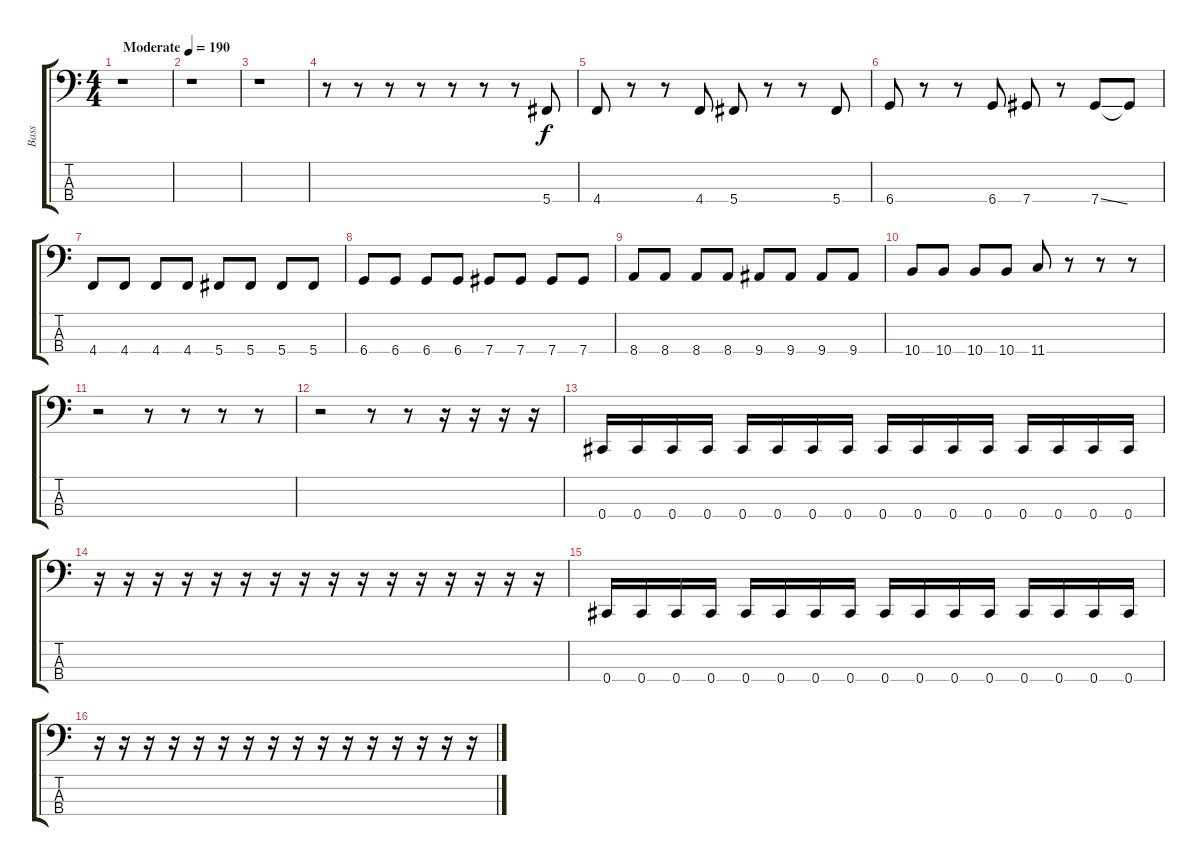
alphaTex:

\track ("Bass" "Bass") {instrument electricbassfinger}
\staff {score tabs}
\tuning (Gb2 Db2 Ab1 Db1) {hide}
\ts (4 4)
\tempo (190 "Moderate")
\clef f4
\ks c
r.1{dy f instrument electricbassfinger} |
r.1 |
r.1 |
r.8 r.8 r.8 r.8 r.8 r.8 r.8 5.4.8 |
4.4.8 r.8 r.8 4.4.8 5.4.8 r.8 r.8 5.4.8 |
6.4.8 r.8 r.8 6.4.8 7.4.8 r.8 7.4{ss}.8 7.4{t}.8 |
4.4.8 4.4.8 4.4.8 4.4.8 5.4.8 5.4.8 5.4.8 5.4.8 |
6.4.8 6.4.8 6.4.8 6.4.8 7.4.8 7.4.8 7.4.8 7.4.8 |
8.4.8 8.4.8 8.4.8 8.4.8 9.4.8 9.4.8 9.4.8 9.4.8 |
10.4.8 10.4.8 10.4.8 10.4.8 11.4.8 r.8 r.8 r.8 |
r.2 r.8 r.8 r.8 r.8 |
r.2 r.8 r.8 r.16 r.16 r.16 r.16 |
0.4.16 0.4.16 0.4.16 0.4.16 0.4.16 0.4.16 0.4.16 0.4.16 0.4.16 0.4.16 0.4.16 0.4.16 0.4.16 0.4.16 0.4.16 0.4.16 |
r.16 r.16 r.16 r.16 r.16 r.16 r.16 r.16 r.16 r.16 r.16 r.16 r.16 r.16 r.16 r.16 |
0.4.16 0.4.16 0.4.16 0.4.16 0.4.16 0.4.16 0.4.16 0.4.16 0.4.16 0.4.16 0.4.16 0.4.16 0.4.16 0.4.16 0.4.16 0.4.16 |
r.16 r.16 r.16 r.16 r.16 r.16 r.16 r.16 r.16 r.16 r.16 r.16 r.16 r.16 r.16 r.16
